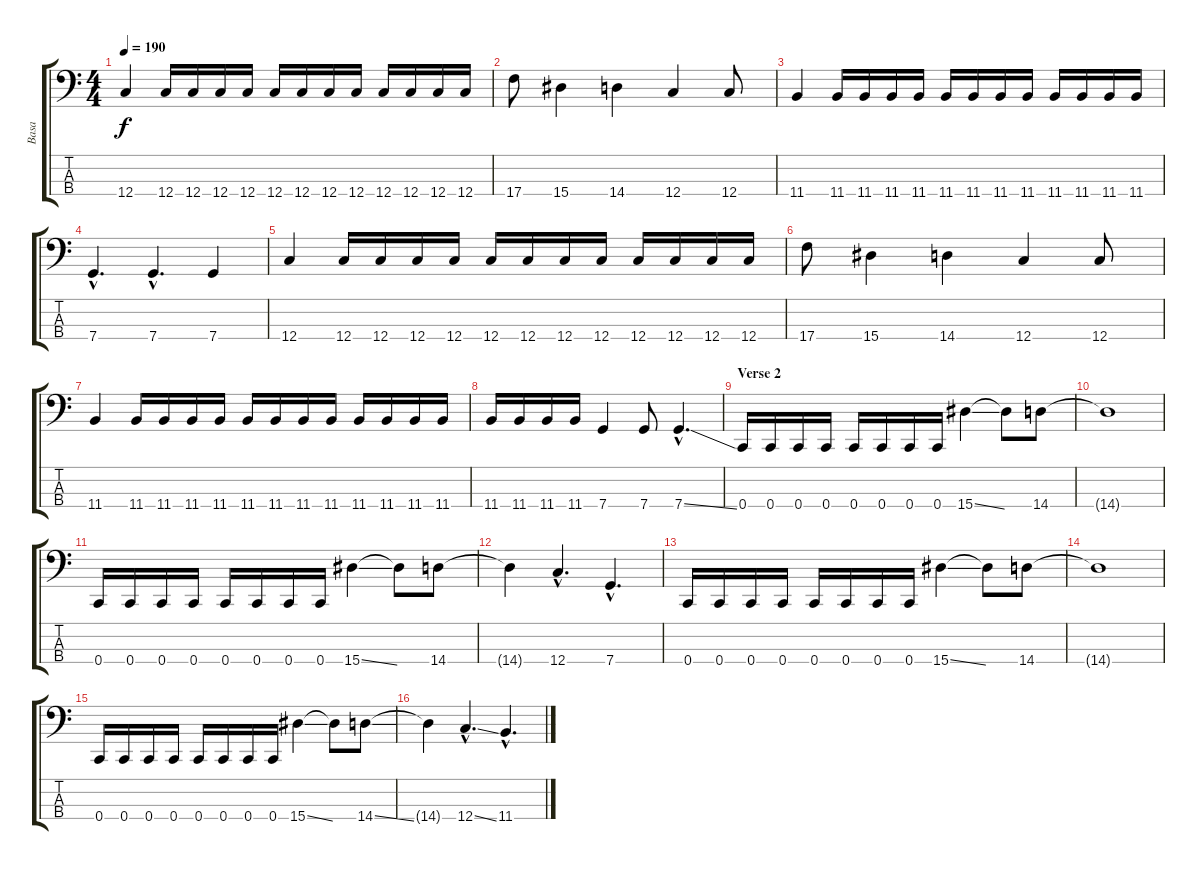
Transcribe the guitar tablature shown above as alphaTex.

\track ("Basa" "Basa") {instrument electricbasspick}
\staff {score tabs}
\tuning (F2 C2 G1 C1) {hide}
\ts (4 4)
\tempo 190
\clef f4
\ks c
12.4.4{dy f} 12.4.16 12.4.16 12.4.16 12.4.16 12.4.16 12.4.16 12.4.16 12.4.16 12.4.16 12.4.16 12.4.16 12.4.16 |
17.4.8 15.4.4 14.4.4 12.4.4 12.4.8 |
11.4.4 11.4.16 11.4.16 11.4.16 11.4.16 11.4.16 11.4.16 11.4.16 11.4.16 11.4.16 11.4.16 11.4.16 11.4.16 |
7.4{hac}.4{d} 7.4{hac}.4{d} 7.4.4 |
12.4.4 12.4.16 12.4.16 12.4.16 12.4.16 12.4.16 12.4.16 12.4.16 12.4.16 12.4.16 12.4.16 12.4.16 12.4.16 |
17.4.8 15.4.4 14.4.4 12.4.4 12.4.8 |
11.4.4 11.4.16 11.4.16 11.4.16 11.4.16 11.4.16 11.4.16 11.4.16 11.4.16 11.4.16 11.4.16 11.4.16 11.4.16 |
11.4.16 11.4.16 11.4.16 11.4.16 7.4.4 7.4.8 7.4{ss hac}.4{d} |
\section ("" "Verse 2")
0.4.16 0.4.16 0.4.16 0.4.16 0.4.16 0.4.16 0.4.16 0.4.16 15.4{ss}.4 15.4{t}.8 14.4.8 |
14.4{t}.1 |
0.4.16 0.4.16 0.4.16 0.4.16 0.4.16 0.4.16 0.4.16 0.4.16 15.4{ss}.4 15.4{t}.8 14.4.8 |
14.4{t}.4 12.4{hac}.4{d} 7.4{hac}.4{d} |
0.4.16 0.4.16 0.4.16 0.4.16 0.4.16 0.4.16 0.4.16 0.4.16 15.4{ss}.4 15.4{t}.8 14.4.8 |
14.4{t}.1 |
0.4.16 0.4.16 0.4.16 0.4.16 0.4.16 0.4.16 0.4.16 0.4.16 15.4{ss}.4 15.4{t}.8 14.4{ss}.8 |
14.4{t}.4 12.4{ss hac}.4{d} 11.4{hac}.4{d}
